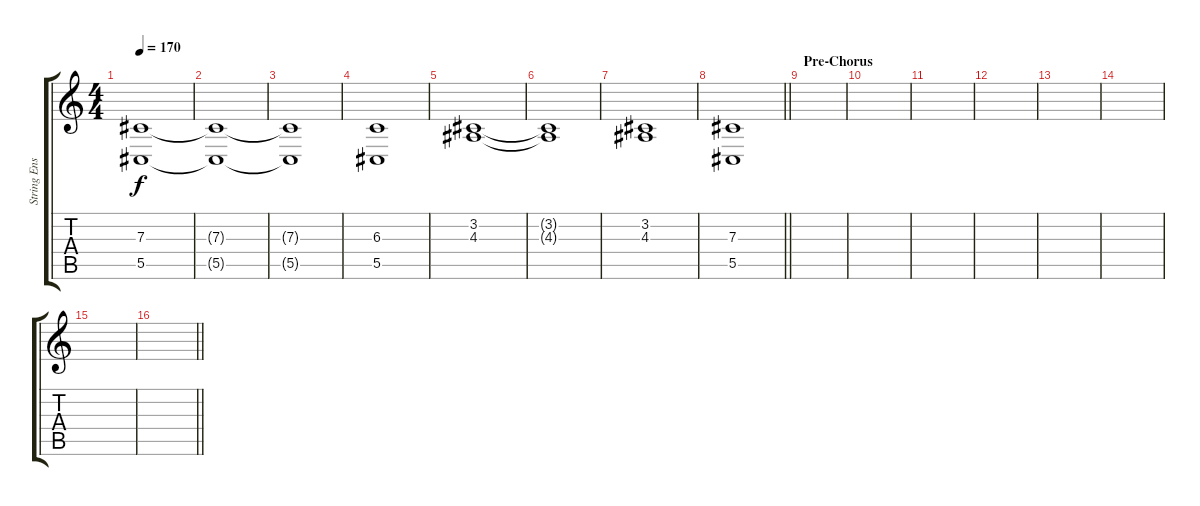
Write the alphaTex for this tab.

\track ("String Ensemble" "String Ens") {instrument stringensemble1}
\staff {score tabs}
\tuning (Eb4 Bb3 Gb3 Db3 Ab2 Db2) {hide}
\ts (4 4)
\tempo 170
\clef g2
\ks c
(7.3 5.5).1{dy f} |
(7.3{t} 5.5{t}).1 |
(7.3{t} 5.5{t}).1 |
(6.3 5.5).1 |
(3.2 4.3).1 |
(3.2{t} 4.3{t}).1 |
(3.2 4.3).1 |
\barLineRight lightlight
(7.3 5.5).1 |
\section ("" "Pre-Chorus")
|
|
|
|
|
|
|
\barLineRight lightlight
